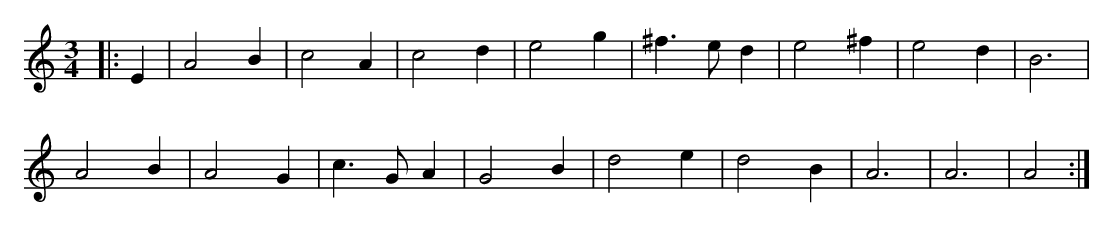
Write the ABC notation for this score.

X:1
M:3/4
K:Amin
|:E2|A4 B2|c4 A2|c4 d2|e4 g2|^f2>e2 d2|e4 ^f2|e4 d2|B6|
A4 B2|A4 G2|c2>G2 A2|G4 B2|d4 e2|d4 B2|A6|A6|A4:|
